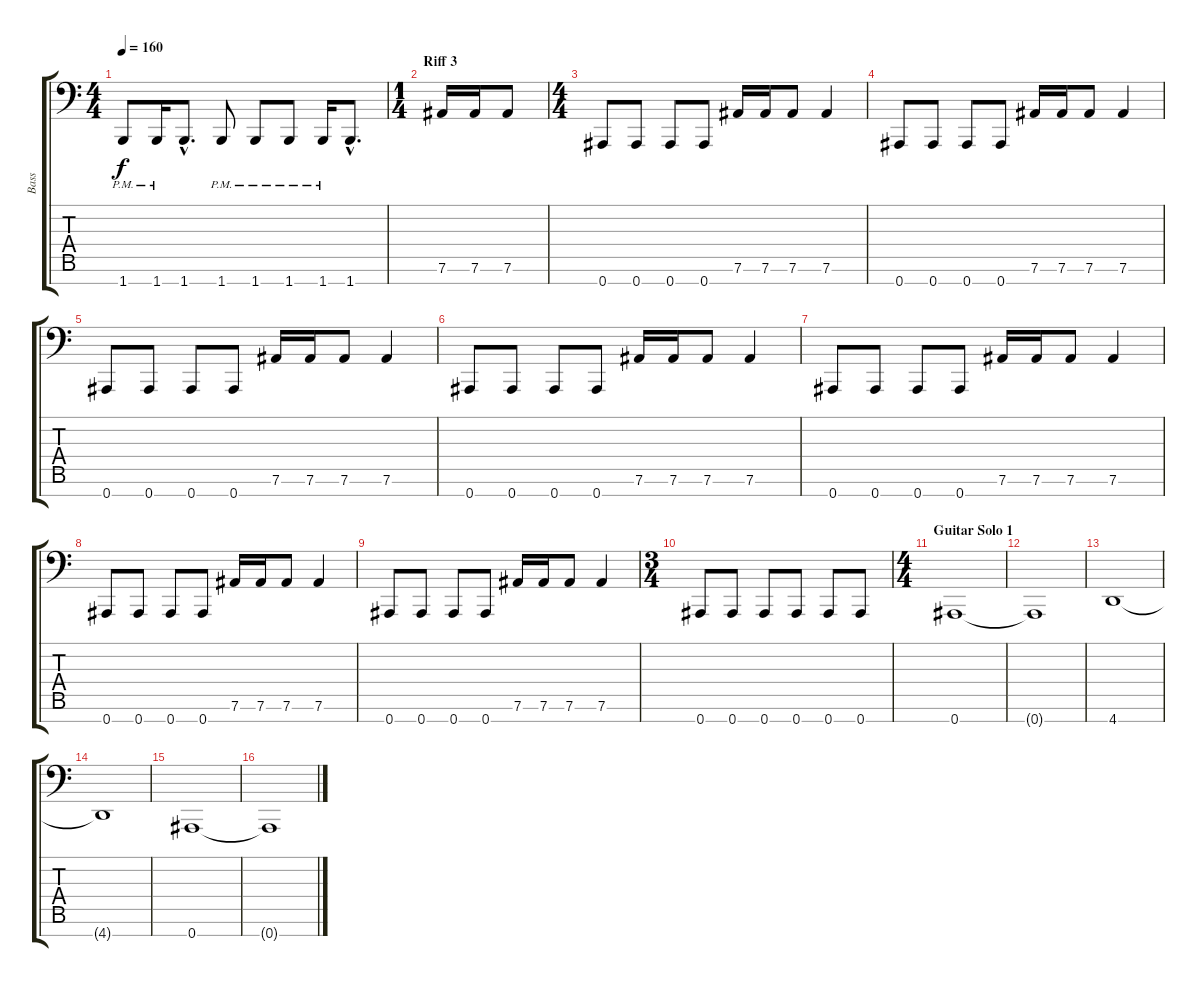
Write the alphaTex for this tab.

\track ("Bass" "Bass") {instrument electricbassfinger}
\staff {score tabs}
\tuning (Eb3 Bb2 Gb2 Db2 Ab1 Eb1 Bb0) {hide}
\ts (4 4)
\tempo 160
\clef f4
\ks c
1.7{pm}.8{dy f} 1.7{pm}.16 1.7{hac}.8{d} 1.7{pm}.8 1.7{pm}.8 1.7{pm}.8 1.7{pm}.16 1.7{hac}.8{d} |
\ts (1 4)
\section ("" "Riff 3")
7.6.16 7.6.16 7.6.8 |
\ts (4 4)
0.7.8 0.7.8 0.7.8 0.7.8 7.6.16 7.6.16 7.6.8 7.6.4 |
0.7.8 0.7.8 0.7.8 0.7.8 7.6.16 7.6.16 7.6.8 7.6.4 |
0.7.8 0.7.8 0.7.8 0.7.8 7.6.16 7.6.16 7.6.8 7.6.4 |
0.7.8 0.7.8 0.7.8 0.7.8 7.6.16 7.6.16 7.6.8 7.6.4 |
0.7.8 0.7.8 0.7.8 0.7.8 7.6.16 7.6.16 7.6.8 7.6.4 |
0.7.8 0.7.8 0.7.8 0.7.8 7.6.16 7.6.16 7.6.8 7.6.4 |
0.7.8 0.7.8 0.7.8 0.7.8 7.6.16 7.6.16 7.6.8 7.6.4 |
\ts (3 4)
0.7.8 0.7.8 0.7.8 0.7.8 0.7.8 0.7.8 |
\ts (4 4)
\section ("" "Guitar Solo 1")
0.7.1 |
0.7{t}.1 |
4.7.1 |
4.7{t}.1 |
0.7.1 |
0.7{t}.1
